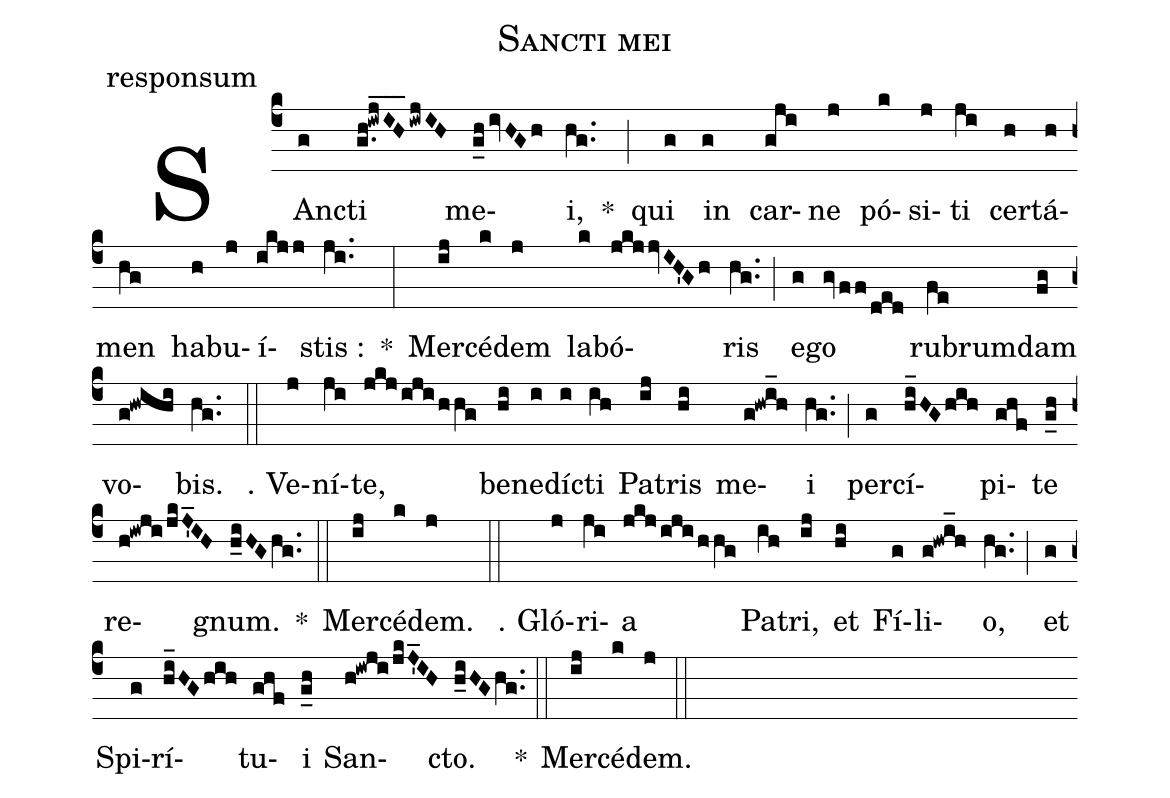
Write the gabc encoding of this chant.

name:Sancti mei;
office-part:responsum;
%%
(c4) SAn(g)cti(g.h!iwjIH___iwjIH) me(g_hivHGh)i,(hg..) *(;) qui(g) in(g) car(gji)ne(j) pó(k)si(j)ti(ji) cer(h)tá(h)men(hg) ha(h)bu(j)í(ikjj)stis :(ji..) *(:)
Mer(ij)cé(k)dem(j) la(k)bó(jkjjvIH'Gh)ris(hg..) (;) e(g)go(gvff/ded) rubrum(fe)dam(fg) vo(g!hwihi)bis.(hg..) (::)
℣. Ve(j)ní(ji)te,(jkj/iji/hhg) be(hi)ne(i)dí(i)cti(ih) Pa(ij)tris(hi) me(g!hwi_h)i(hg..) (;) per(g)cí(hi_HGhih)pi(ghf)te(g_h) re(h!iwji/jkJ'_IH)gnum.(h_iHGhg..) *(::) Mer(ij)cé(k)dem.(j) (::)

℣. Gló(j)ri(ji)a(jkj/iji/hhg) Pa(ih)tri,(ij) et(hi) Fí(g)li(g!hwi_h)o,(hg..) (;) et(g) Spi(g)rí(hi_HGhih)tu(ghf)i(g_h) San(h!iwji/jkJ'_IH)cto.(h_iHGhg..) *(::) Mer(ij)cé(k)dem.(j) (::)
